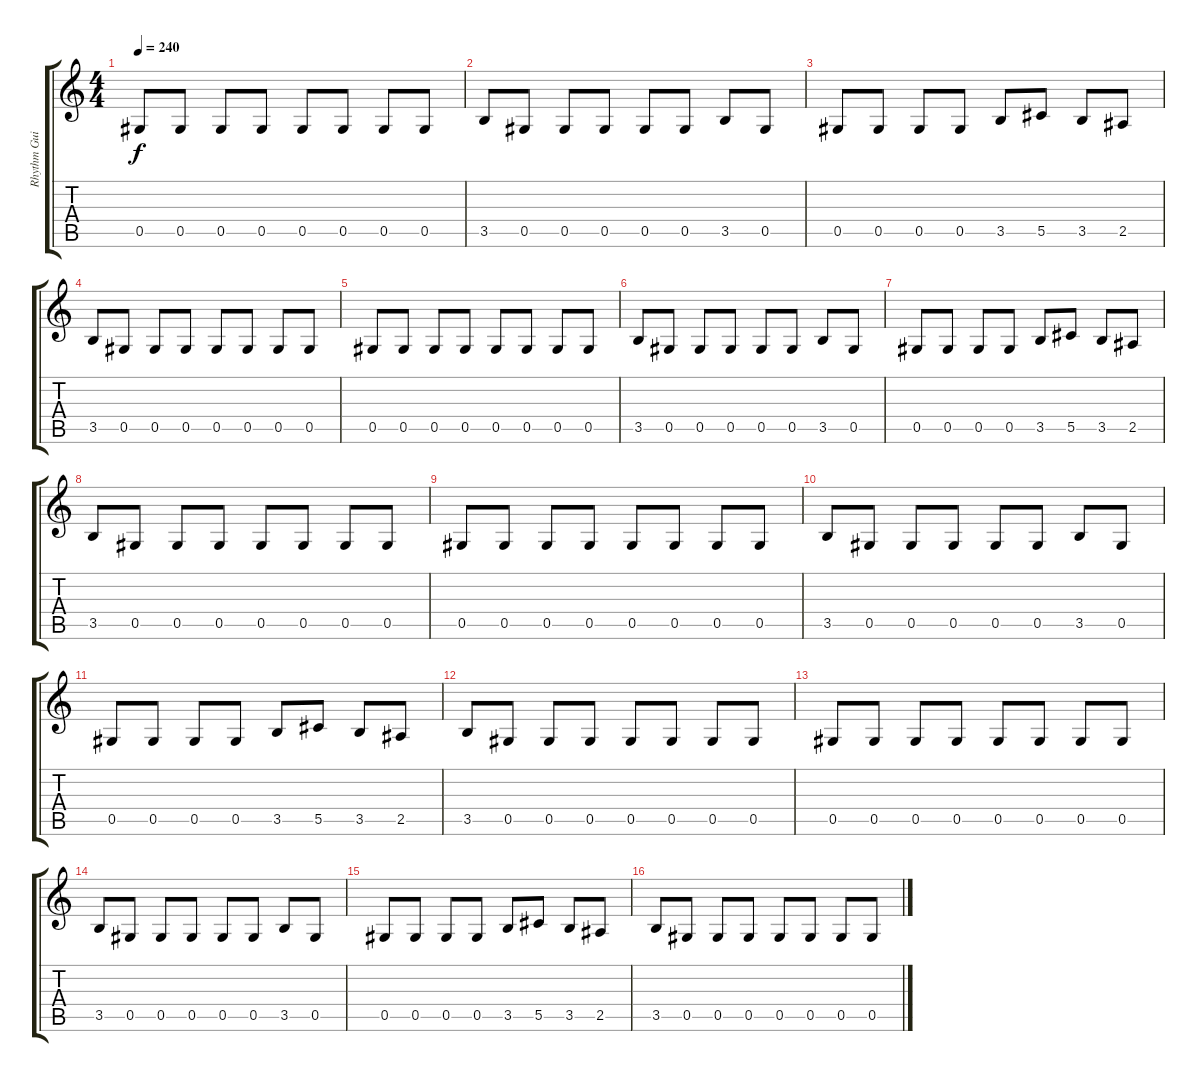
\track ("Rhythm Guitar" "Rhythm Gui") {instrument overdrivenguitar}
\staff {score tabs}
\tuning (Eb4 Bb3 Gb3 Db3 Ab2 Eb2) {hide}
\ts (4 4)
\tempo 240
\clef g2
\ks c
0.5.8{dy f} 0.5.8 0.5.8 0.5.8 0.5.8 0.5.8 0.5.8 0.5.8 |
3.5.8 0.5.8 0.5.8 0.5.8 0.5.8 0.5.8 3.5.8 0.5.8 |
0.5.8 0.5.8 0.5.8 0.5.8 3.5.8 5.5.8 3.5.8 2.5.8 |
3.5.8 0.5.8 0.5.8 0.5.8 0.5.8 0.5.8 0.5.8 0.5.8 |
0.5.8 0.5.8 0.5.8 0.5.8 0.5.8 0.5.8 0.5.8 0.5.8 |
3.5.8 0.5.8 0.5.8 0.5.8 0.5.8 0.5.8 3.5.8 0.5.8 |
0.5.8 0.5.8 0.5.8 0.5.8 3.5.8 5.5.8 3.5.8 2.5.8 |
3.5.8 0.5.8 0.5.8 0.5.8 0.5.8 0.5.8 0.5.8 0.5.8 |
0.5.8 0.5.8 0.5.8 0.5.8 0.5.8 0.5.8 0.5.8 0.5.8 |
3.5.8 0.5.8 0.5.8 0.5.8 0.5.8 0.5.8 3.5.8 0.5.8 |
0.5.8 0.5.8 0.5.8 0.5.8 3.5.8 5.5.8 3.5.8 2.5.8 |
3.5.8 0.5.8 0.5.8 0.5.8 0.5.8 0.5.8 0.5.8 0.5.8 |
0.5.8 0.5.8 0.5.8 0.5.8 0.5.8 0.5.8 0.5.8 0.5.8 |
3.5.8 0.5.8 0.5.8 0.5.8 0.5.8 0.5.8 3.5.8 0.5.8 |
0.5.8 0.5.8 0.5.8 0.5.8 3.5.8 5.5.8 3.5.8 2.5.8 |
3.5.8 0.5.8 0.5.8 0.5.8 0.5.8 0.5.8 0.5.8 0.5.8
